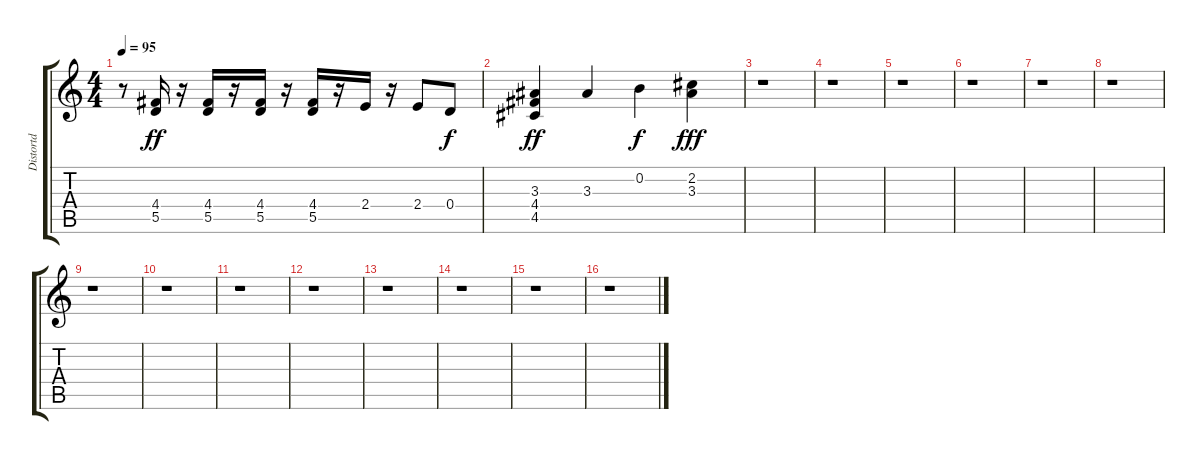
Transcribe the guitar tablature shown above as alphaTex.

\track ("Distortd" "Distortd") {instrument distortionguitar}
\staff {score tabs}
\tuning (E4 B3 G3 D3 A2 E2) {hide}
\ts (4 4)
\tempo 95
\clef g2
\ks c
r.8{dy ff} (4.4 5.5).16 r.16 (4.4 5.5).16 r.16 (4.4 5.5).16 r.16 (4.4 5.5).16 r.16 2.4.16 r.16 2.4.8 0.4.8{dy f} |
(3.3 4.4 4.5).4{dy ff} 3.3.4 0.2.4{dy f} (2.2 3.3).4{dy fff} |
r.1 |
r.1 |
r.1 |
r.1 |
r.1 |
r.1 |
r.1 |
r.1 |
r.1 |
r.1 |
r.1 |
r.1 |
r.1 |
r.1
